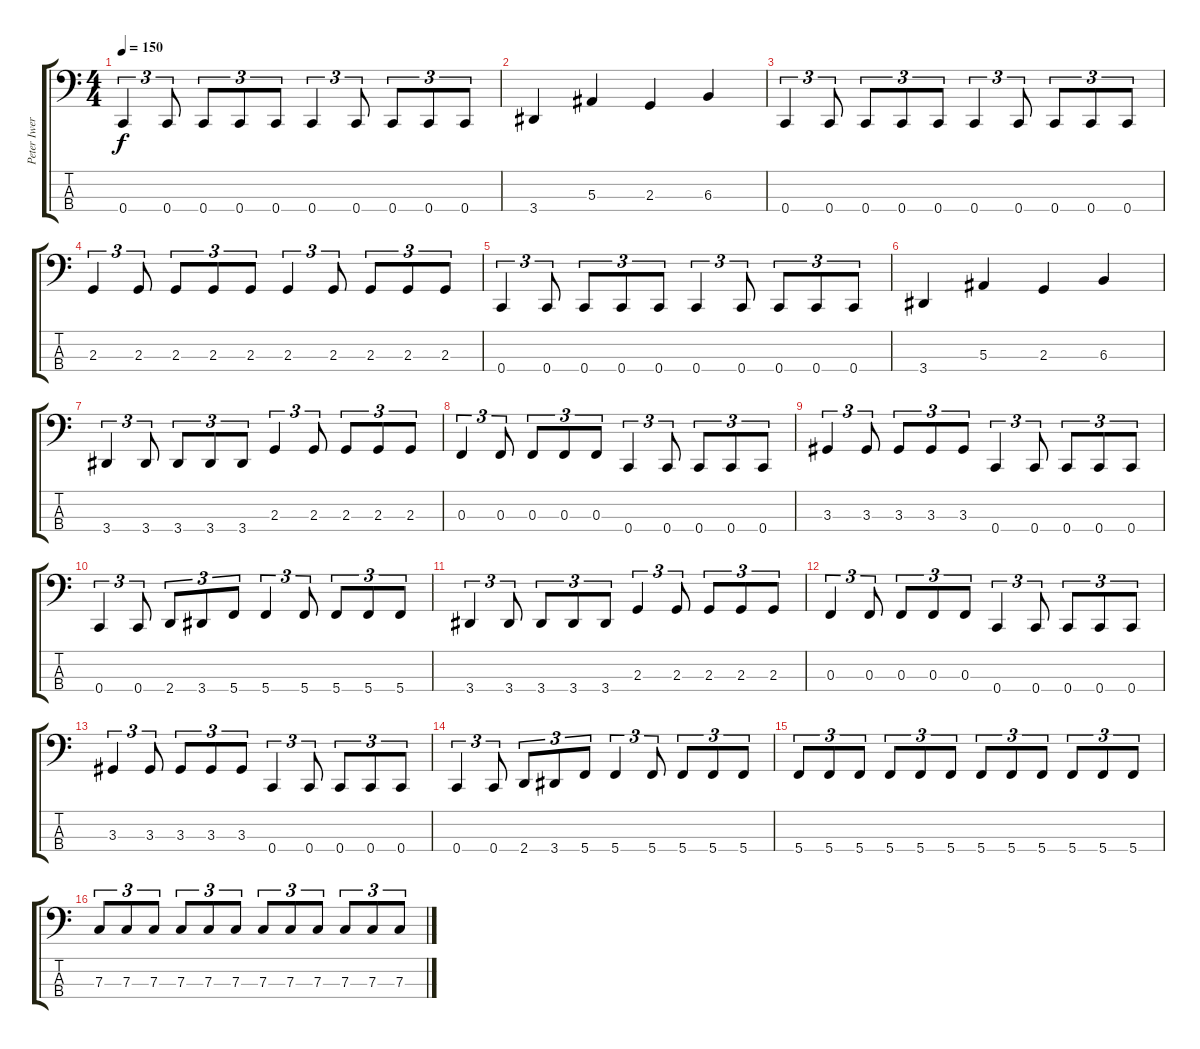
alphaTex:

\track ("Peter Iwers" "Peter Iwer") {instrument electricbassfinger}
\staff {score tabs}
\tuning (Eb2 Bb1 F1 C1) {hide}
\ts (4 4)
\tempo 150
\clef f4
\ks c
0.4.4{tu (3 2) dy f} 0.4.8{tu (3 2)} 0.4.8{tu (3 2)} 0.4.8{tu (3 2)} 0.4.8{tu (3 2)} 0.4.4{tu (3 2)} 0.4.8{tu (3 2)} 0.4.8{tu (3 2)} 0.4.8{tu (3 2)} 0.4.8{tu (3 2)} |
3.4.4 5.3.4 2.3.4 6.3.4 |
0.4.4{tu (3 2)} 0.4.8{tu (3 2)} 0.4.8{tu (3 2)} 0.4.8{tu (3 2)} 0.4.8{tu (3 2)} 0.4.4{tu (3 2)} 0.4.8{tu (3 2)} 0.4.8{tu (3 2)} 0.4.8{tu (3 2)} 0.4.8{tu (3 2)} |
2.3.4{tu (3 2)} 2.3.8{tu (3 2)} 2.3.8{tu (3 2)} 2.3.8{tu (3 2)} 2.3.8{tu (3 2)} 2.3.4{tu (3 2)} 2.3.8{tu (3 2)} 2.3.8{tu (3 2)} 2.3.8{tu (3 2)} 2.3.8{tu (3 2)} |
0.4.4{tu (3 2)} 0.4.8{tu (3 2)} 0.4.8{tu (3 2)} 0.4.8{tu (3 2)} 0.4.8{tu (3 2)} 0.4.4{tu (3 2)} 0.4.8{tu (3 2)} 0.4.8{tu (3 2)} 0.4.8{tu (3 2)} 0.4.8{tu (3 2)} |
3.4.4 5.3.4 2.3.4 6.3.4 |
3.4.4{tu (3 2)} 3.4.8{tu (3 2)} 3.4.8{tu (3 2)} 3.4.8{tu (3 2)} 3.4.8{tu (3 2)} 2.3.4{tu (3 2)} 2.3.8{tu (3 2)} 2.3.8{tu (3 2)} 2.3.8{tu (3 2)} 2.3.8{tu (3 2)} |
0.3.4{tu (3 2)} 0.3.8{tu (3 2)} 0.3.8{tu (3 2)} 0.3.8{tu (3 2)} 0.3.8{tu (3 2)} 0.4.4{tu (3 2)} 0.4.8{tu (3 2)} 0.4.8{tu (3 2)} 0.4.8{tu (3 2)} 0.4.8{tu (3 2)} |
3.3.4{tu (3 2)} 3.3.8{tu (3 2)} 3.3.8{tu (3 2)} 3.3.8{tu (3 2)} 3.3.8{tu (3 2)} 0.4.4{tu (3 2)} 0.4.8{tu (3 2)} 0.4.8{tu (3 2)} 0.4.8{tu (3 2)} 0.4.8{tu (3 2)} |
0.4.4{tu (3 2)} 0.4.8{tu (3 2)} 2.4.8{tu (3 2)} 3.4.8{tu (3 2)} 5.4.8{tu (3 2)} 5.4.4{tu (3 2)} 5.4.8{tu (3 2)} 5.4.8{tu (3 2)} 5.4.8{tu (3 2)} 5.4.8{tu (3 2)} |
3.4.4{tu (3 2)} 3.4.8{tu (3 2)} 3.4.8{tu (3 2)} 3.4.8{tu (3 2)} 3.4.8{tu (3 2)} 2.3.4{tu (3 2)} 2.3.8{tu (3 2)} 2.3.8{tu (3 2)} 2.3.8{tu (3 2)} 2.3.8{tu (3 2)} |
0.3.4{tu (3 2)} 0.3.8{tu (3 2)} 0.3.8{tu (3 2)} 0.3.8{tu (3 2)} 0.3.8{tu (3 2)} 0.4.4{tu (3 2)} 0.4.8{tu (3 2)} 0.4.8{tu (3 2)} 0.4.8{tu (3 2)} 0.4.8{tu (3 2)} |
3.3.4{tu (3 2)} 3.3.8{tu (3 2)} 3.3.8{tu (3 2)} 3.3.8{tu (3 2)} 3.3.8{tu (3 2)} 0.4.4{tu (3 2)} 0.4.8{tu (3 2)} 0.4.8{tu (3 2)} 0.4.8{tu (3 2)} 0.4.8{tu (3 2)} |
0.4.4{tu (3 2)} 0.4.8{tu (3 2)} 2.4.8{tu (3 2)} 3.4.8{tu (3 2)} 5.4.8{tu (3 2)} 5.4.4{tu (3 2)} 5.4.8{tu (3 2)} 5.4.8{tu (3 2)} 5.4.8{tu (3 2)} 5.4.8{tu (3 2)} |
5.4.8{tu (3 2)} 5.4.8{tu (3 2)} 5.4.8{tu (3 2)} 5.4.8{tu (3 2)} 5.4.8{tu (3 2)} 5.4.8{tu (3 2)} 5.4.8{tu (3 2)} 5.4.8{tu (3 2)} 5.4.8{tu (3 2)} 5.4.8{tu (3 2)} 5.4.8{tu (3 2)} 5.4.8{tu (3 2)} |
7.3.8{tu (3 2)} 7.3.8{tu (3 2)} 7.3.8{tu (3 2)} 7.3.8{tu (3 2)} 7.3.8{tu (3 2)} 7.3.8{tu (3 2)} 7.3.8{tu (3 2)} 7.3.8{tu (3 2)} 7.3.8{tu (3 2)} 7.3.8{tu (3 2)} 7.3.8{tu (3 2)} 7.3.8{tu (3 2)}
